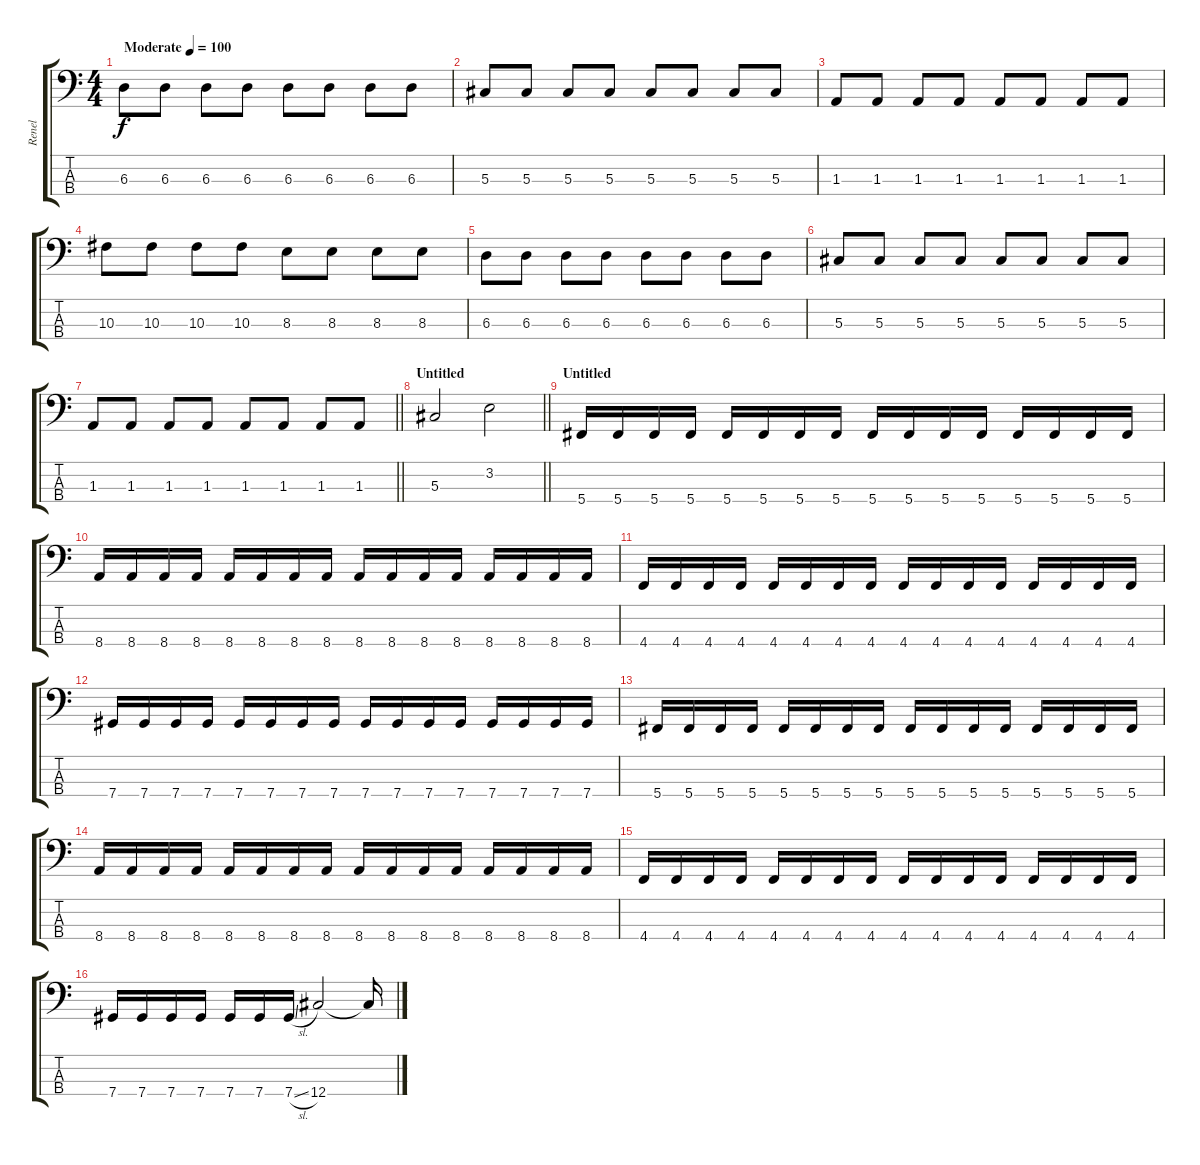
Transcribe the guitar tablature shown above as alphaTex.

\track ("Renel" "Renel") {instrument electricbasspick}
\staff {score tabs}
\tuning (Gb2 Db2 Ab1 Db1) {hide}
\ts (4 4)
\tempo (100 "Moderate")
\clef f4
\ks c
6.3.8{dy f instrument electricbasspick} 6.3.8 6.3.8 6.3.8 6.3.8 6.3.8 6.3.8 6.3.8 |
5.3.8 5.3.8 5.3.8 5.3.8 5.3.8 5.3.8 5.3.8 5.3.8 |
1.3.8 1.3.8 1.3.8 1.3.8 1.3.8 1.3.8 1.3.8 1.3.8 |
10.3.8 10.3.8 10.3.8 10.3.8 8.3.8 8.3.8 8.3.8 8.3.8 |
6.3.8 6.3.8 6.3.8 6.3.8 6.3.8 6.3.8 6.3.8 6.3.8 |
5.3.8 5.3.8 5.3.8 5.3.8 5.3.8 5.3.8 5.3.8 5.3.8 |
\barLineRight lightlight
1.3.8 1.3.8 1.3.8 1.3.8 1.3.8 1.3.8 1.3.8 1.3.8 |
\section ("" "Untitled")
\barLineRight lightlight
5.3.2 3.2.2 |
\section ("" "Untitled")
5.4.16 5.4.16 5.4.16 5.4.16 5.4.16 5.4.16 5.4.16 5.4.16 5.4.16 5.4.16 5.4.16 5.4.16 5.4.16 5.4.16 5.4.16 5.4.16 |
8.4.16 8.4.16 8.4.16 8.4.16 8.4.16 8.4.16 8.4.16 8.4.16 8.4.16 8.4.16 8.4.16 8.4.16 8.4.16 8.4.16 8.4.16 8.4.16 |
4.4.16 4.4.16 4.4.16 4.4.16 4.4.16 4.4.16 4.4.16 4.4.16 4.4.16 4.4.16 4.4.16 4.4.16 4.4.16 4.4.16 4.4.16 4.4.16 |
7.4.16 7.4.16 7.4.16 7.4.16 7.4.16 7.4.16 7.4.16 7.4.16 7.4.16 7.4.16 7.4.16 7.4.16 7.4.16 7.4.16 7.4.16 7.4.16 |
5.4.16 5.4.16 5.4.16 5.4.16 5.4.16 5.4.16 5.4.16 5.4.16 5.4.16 5.4.16 5.4.16 5.4.16 5.4.16 5.4.16 5.4.16 5.4.16 |
8.4.16 8.4.16 8.4.16 8.4.16 8.4.16 8.4.16 8.4.16 8.4.16 8.4.16 8.4.16 8.4.16 8.4.16 8.4.16 8.4.16 8.4.16 8.4.16 |
4.4.16 4.4.16 4.4.16 4.4.16 4.4.16 4.4.16 4.4.16 4.4.16 4.4.16 4.4.16 4.4.16 4.4.16 4.4.16 4.4.16 4.4.16 4.4.16 |
7.4.16 7.4.16 7.4.16 7.4.16 7.4.16 7.4.16 7.4{sl}.16 12.4.2 12.4{t}.16
